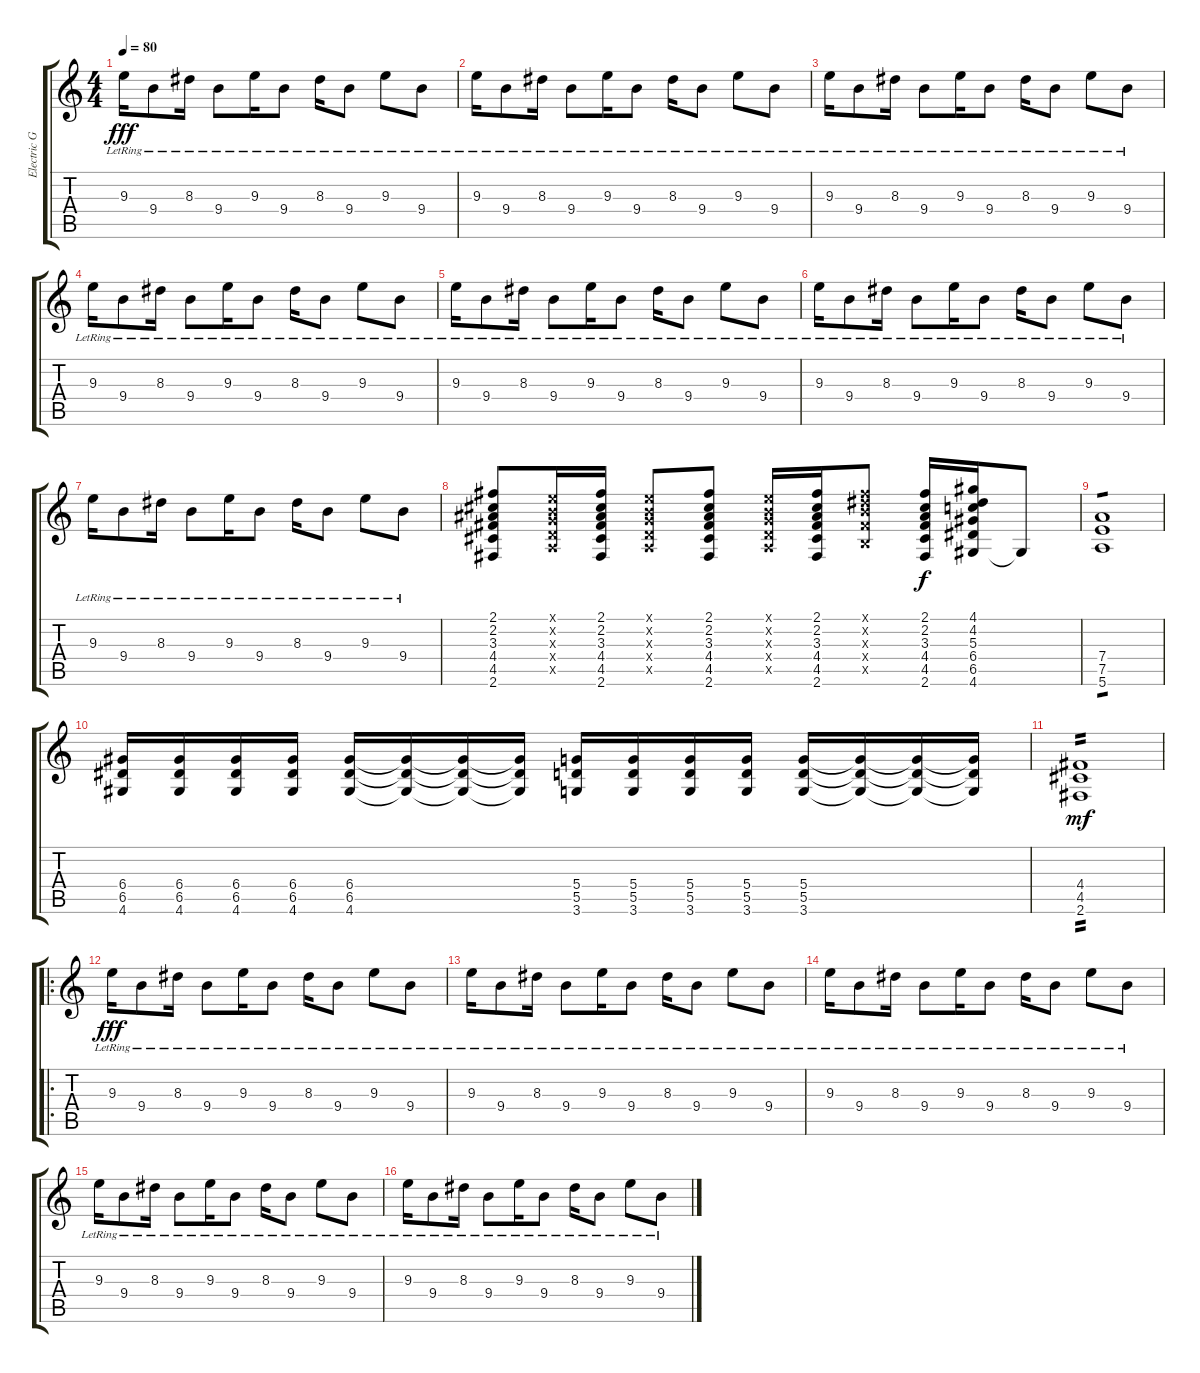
\track ("Electric Guitar" "Electric G") {instrument electricguitarclean}
\staff {score tabs}
\tuning (E4 B3 G3 D3 A2 E2) {hide}
\ts (4 4)
\tempo 80
\clef g2
\ks c
9.3{lr}.16{dy fff} 9.4{lr}.8 8.3{lr}.16 9.4{lr}.8 9.3{lr}.16 9.4{lr}.8 8.3{lr}.16 9.4{lr}.8 9.3{lr}.8 9.4{lr}.8 |
9.3{lr}.16 9.4{lr}.8 8.3{lr}.16 9.4{lr}.8 9.3{lr}.16 9.4{lr}.8 8.3{lr}.16 9.4{lr}.8 9.3{lr}.8 9.4{lr}.8 |
9.3{lr}.16 9.4{lr}.8 8.3{lr}.16 9.4{lr}.8 9.3{lr}.16 9.4{lr}.8 8.3{lr}.16 9.4{lr}.8 9.3{lr}.8 9.4{lr}.8 |
9.3{lr}.16 9.4{lr}.8 8.3{lr}.16 9.4{lr}.8 9.3{lr}.16 9.4{lr}.8 8.3{lr}.16 9.4{lr}.8 9.3{lr}.8 9.4{lr}.8 |
9.3{lr}.16 9.4{lr}.8 8.3{lr}.16 9.4{lr}.8 9.3{lr}.16 9.4{lr}.8 8.3{lr}.16 9.4{lr}.8 9.3{lr}.8 9.4{lr}.8 |
9.3{lr}.16 9.4{lr}.8 8.3{lr}.16 9.4{lr}.8 9.3{lr}.16 9.4{lr}.8 8.3{lr}.16 9.4{lr}.8 9.3{lr}.8 9.4{lr}.8 |
9.3{lr}.16 9.4{lr}.8 8.3{lr}.16 9.4{lr}.8 9.3{lr}.16 9.4{lr}.8 8.3{lr}.16 9.4{lr}.8 9.3{lr}.8 9.4{lr}.8 |
(2.1 2.2 3.3 4.4 4.5 2.6).8 (0.1{x} 0.2{x} 0.3{x} 0.4{x} 0.5{x}).16 (2.1 2.2 3.3 4.4 4.5 2.6).16 (0.1{x} 0.2{x} 0.3{x} 0.4{x} 0.5{x}).8 (2.1 2.2 3.3 4.4 4.5 2.6).8 (0.1{x} 0.2{x} 0.3{x} 0.4{x} 0.5{x}).16 (2.1 2.2 3.3 4.4 4.5 2.6).16 (2.1{x} 4.2{x} 4.3{x} 4.4{x} 2.5{x}).8 (2.1 2.2 3.3 4.4 4.5 2.6).16{dy f instrument overdrivenguitar} (4.1 4.2 5.3 6.4 6.5 4.6).16 4.6{t}.8 |
(7.4 7.5 5.6).1{tp 1} |
(6.4 6.5 4.6).16 (6.4 6.5 4.6).16 (6.4 6.5 4.6).16 (6.4 6.5 4.6).16 (6.4 6.5 4.6).16 (6.4{t} 6.5{t} 4.6{t}).16 (6.4{t} 6.5{t} 4.6{t}).16 (6.4{t} 6.5{t} 4.6{t}).16 (5.4 5.5 3.6).16 (5.4 5.5 3.6).16 (5.4 5.5 3.6).16 (5.4 5.5 3.6).16 (5.4 5.5 3.6).16 (5.4{t} 5.5{t} 3.6{t}).16 (5.4{t} 5.5{t} 3.6{t}).16 (5.4{t} 5.5{t} 3.6{t}).16 |
(4.4 4.5 2.6).1{tp 2 dy mf} |
\ro
9.3{lr}.16{dy fff volume 5} 9.4{lr}.8 8.3{lr}.16 9.4{lr}.8 9.3{lr}.16 9.4{lr}.8 8.3{lr}.16 9.4{lr}.8 9.3{lr}.8 9.4{lr}.8 |
9.3{lr}.16 9.4{lr}.8 8.3{lr}.16 9.4{lr}.8 9.3{lr}.16 9.4{lr}.8 8.3{lr}.16 9.4{lr}.8 9.3{lr}.8 9.4{lr}.8 |
9.3{lr}.16 9.4{lr}.8 8.3{lr}.16 9.4{lr}.8 9.3{lr}.16 9.4{lr}.8 8.3{lr}.16 9.4{lr}.8 9.3{lr}.8 9.4{lr}.8 |
9.3{lr}.16 9.4{lr}.8 8.3{lr}.16 9.4{lr}.8 9.3{lr}.16 9.4{lr}.8 8.3{lr}.16 9.4{lr}.8 9.3{lr}.8 9.4{lr}.8 |
9.3{lr}.16 9.4{lr}.8 8.3{lr}.16 9.4{lr}.8 9.3{lr}.16 9.4{lr}.8 8.3{lr}.16 9.4{lr}.8 9.3{lr}.8 9.4{lr}.8
